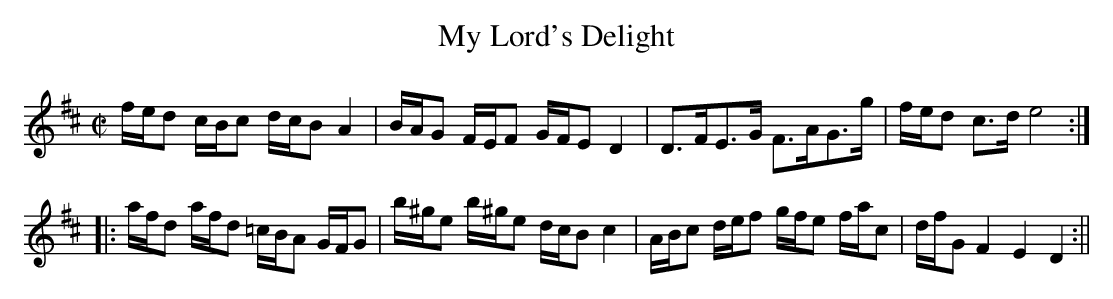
X:1
T:My Lord's Delight
M:C|
L:1/8
K:D
f/e/d c/B/c d/c/B A2|B/A/G F/E/F G/F/E D2|D>FE>G F>AG>g|f/e/d c>d e4:|
|:a/f/d a/f/d =c/B/A G/F/G|b/^g/e b/^g/e d/c/B c2|A/B/c d/e/f g/f/e f/a/c|d/f/G F2E2 D2:||
